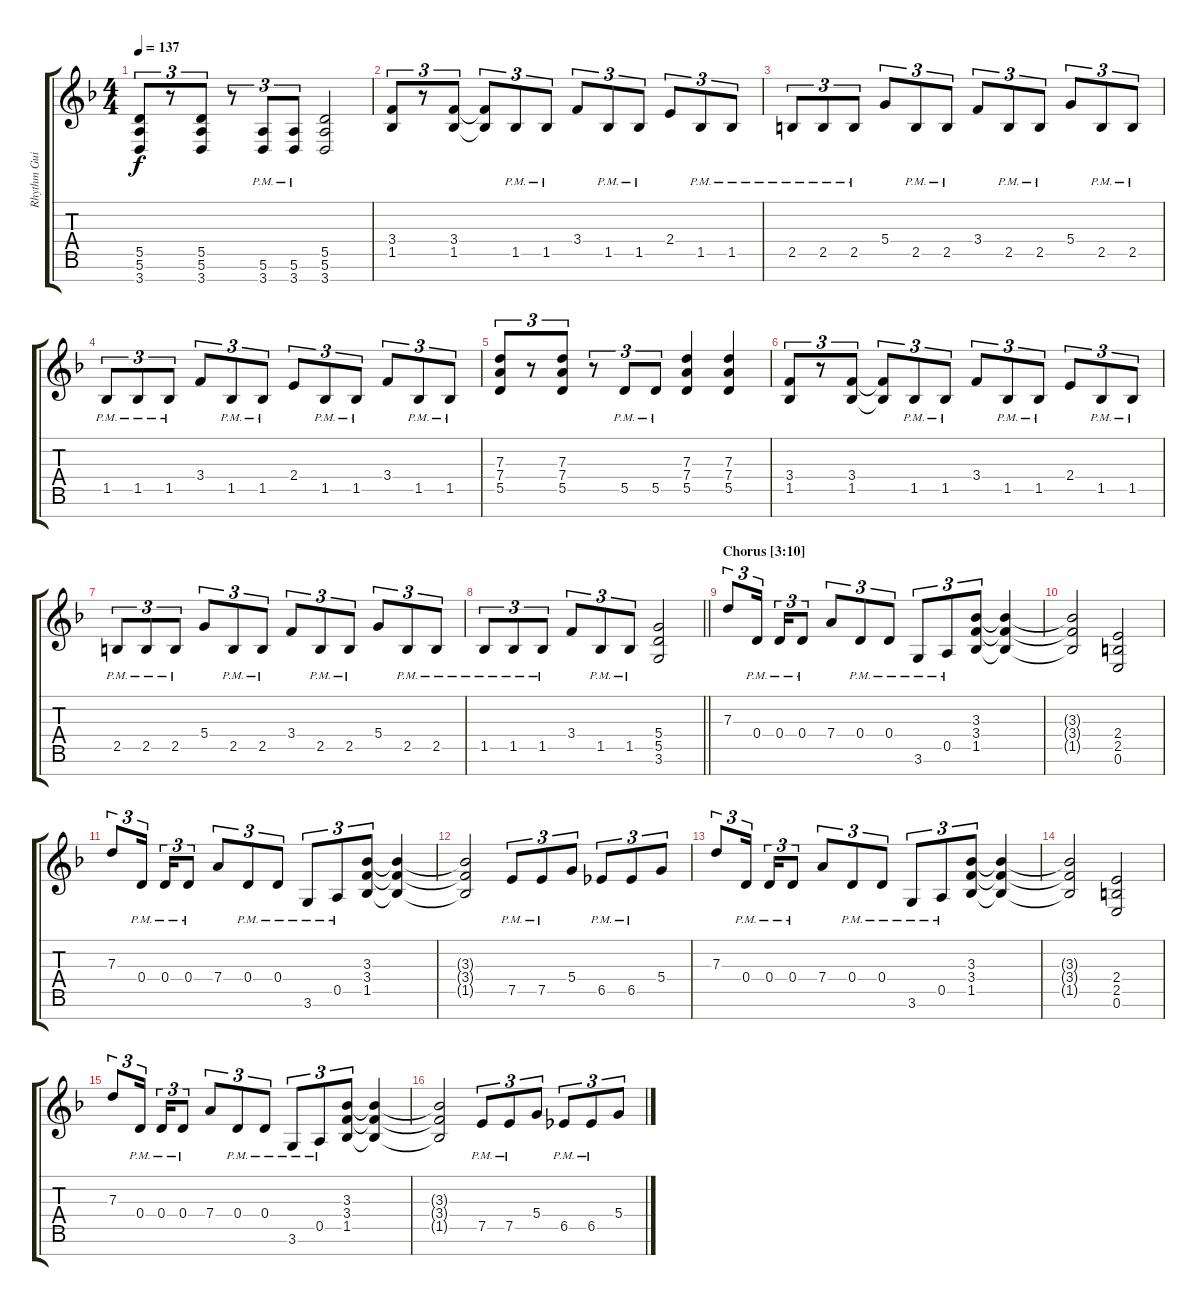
\track ("Rhythm Guitar" "Rhythm Gui") {instrument distortionguitar}
\staff {score tabs}
\tuning (E4 B3 G3 D3 A2 E2 B1) {hide}
\ts (4 4)
\tempo 137
\clef g2
\ks dminor
(5.5 5.6 3.7).8{tu (3 2) dy f} r.8{tu (3 2)} (5.5 5.6 3.7).8{tu (3 2)} r.8{tu (3 2)} (5.6{pm} 3.7{pm}).8{tu (3 2)} (5.6{pm} 3.7{pm}).8{tu (3 2)} (5.5 5.6 3.7).2 |
(3.4 1.5).8{tu (3 2)} r.8{tu (3 2)} (3.4 1.5).8{tu (3 2)} (3.4{t} 1.5{t}).8{tu (3 2)} 1.5{pm}.8{tu (3 2)} 1.5{pm}.8{tu (3 2)} 3.4.8{tu (3 2)} 1.5{pm}.8{tu (3 2)} 1.5{pm}.8{tu (3 2)} 2.4.8{tu (3 2)} 1.5{pm}.8{tu (3 2)} 1.5{pm}.8{tu (3 2)} |
2.5{pm}.8{tu (3 2)} 2.5{pm}.8{tu (3 2)} 2.5{pm}.8{tu (3 2)} 5.4.8{tu (3 2)} 2.5{pm}.8{tu (3 2)} 2.5{pm}.8{tu (3 2)} 3.4.8{tu (3 2)} 2.5{pm}.8{tu (3 2)} 2.5{pm}.8{tu (3 2)} 5.4.8{tu (3 2)} 2.5{pm}.8{tu (3 2)} 2.5{pm}.8{tu (3 2)} |
1.5{pm}.8{tu (3 2)} 1.5{pm}.8{tu (3 2)} 1.5{pm}.8{tu (3 2)} 3.4.8{tu (3 2)} 1.5{pm}.8{tu (3 2)} 1.5{pm}.8{tu (3 2)} 2.4.8{tu (3 2)} 1.5{pm}.8{tu (3 2)} 1.5{pm}.8{tu (3 2)} 3.4.8{tu (3 2)} 1.5{pm}.8{tu (3 2)} 1.5{pm}.8{tu (3 2)} |
(7.3 7.4 5.5).8{tu (3 2)} r.8{tu (3 2)} (7.3 7.4 5.5).8{tu (3 2)} r.8{tu (3 2)} 5.5{pm}.8{tu (3 2)} 5.5{pm}.8{tu (3 2)} (7.3 7.4 5.5).4 (7.3 7.4 5.5).4 |
(3.4 1.5).8{tu (3 2)} r.8{tu (3 2)} (3.4 1.5).8{tu (3 2)} (3.4{t} 1.5{t}).8{tu (3 2)} 1.5{pm}.8{tu (3 2)} 1.5{pm}.8{tu (3 2)} 3.4.8{tu (3 2)} 1.5{pm}.8{tu (3 2)} 1.5{pm}.8{tu (3 2)} 2.4.8{tu (3 2)} 1.5{pm}.8{tu (3 2)} 1.5{pm}.8{tu (3 2)} |
2.5{pm}.8{tu (3 2)} 2.5{pm}.8{tu (3 2)} 2.5{pm}.8{tu (3 2)} 5.4.8{tu (3 2)} 2.5{pm}.8{tu (3 2)} 2.5{pm}.8{tu (3 2)} 3.4.8{tu (3 2)} 2.5{pm}.8{tu (3 2)} 2.5{pm}.8{tu (3 2)} 5.4.8{tu (3 2)} 2.5{pm}.8{tu (3 2)} 2.5{pm}.8{tu (3 2)} |
\barLineRight lightlight
1.5{pm}.8{tu (3 2)} 1.5{pm}.8{tu (3 2)} 1.5{pm}.8{tu (3 2)} 3.4.8{tu (3 2)} 1.5{pm}.8{tu (3 2)} 1.5{pm}.8{tu (3 2)} (5.4 5.5 3.6).2 |
\section ("" "Chorus [3:10]")
7.3.8{tu (3 2)} 0.4{pm}.16{tu (3 2) beam splitsecondary} 0.4{pm}.16{tu (3 2)} 0.4{pm}.8{tu (3 2)} 7.4.8{tu (3 2)} 0.4{pm}.8{tu (3 2)} 0.4{pm}.8{tu (3 2)} 3.6{pm}.8{tu (3 2)} 0.5{pm}.8{tu (3 2)} (3.3 3.4 1.5).8{tu (3 2)} (3.3{t} 3.4{t} 1.5{t}).4 |
(3.3{t} 3.4{t} 1.5{t}).2 (2.4 2.5 0.6).2 |
7.3.8{tu (3 2)} 0.4{pm}.16{tu (3 2) beam splitsecondary} 0.4{pm}.16{tu (3 2)} 0.4{pm}.8{tu (3 2)} 7.4.8{tu (3 2)} 0.4{pm}.8{tu (3 2)} 0.4{pm}.8{tu (3 2)} 3.6{pm}.8{tu (3 2)} 0.5{pm}.8{tu (3 2)} (3.3 3.4 1.5).8{tu (3 2)} (3.3{t} 3.4{t} 1.5{t}).4 |
(3.3{t} 3.4{t} 1.5{t}).2 7.5{pm}.8{tu (3 2)} 7.5{pm}.8{tu (3 2)} 5.4.8{tu (3 2)} 6.5{pm}.8{tu (3 2)} 6.5{pm}.8{tu (3 2)} 5.4.8{tu (3 2)} |
7.3.8{tu (3 2)} 0.4{pm}.16{tu (3 2) beam splitsecondary} 0.4{pm}.16{tu (3 2)} 0.4{pm}.8{tu (3 2)} 7.4.8{tu (3 2)} 0.4{pm}.8{tu (3 2)} 0.4{pm}.8{tu (3 2)} 3.6{pm}.8{tu (3 2)} 0.5{pm}.8{tu (3 2)} (3.3 3.4 1.5).8{tu (3 2)} (3.3{t} 3.4{t} 1.5{t}).4 |
(3.3{t} 3.4{t} 1.5{t}).2 (2.4 2.5 0.6).2 |
7.3.8{tu (3 2)} 0.4{pm}.16{tu (3 2) beam splitsecondary} 0.4{pm}.16{tu (3 2)} 0.4{pm}.8{tu (3 2)} 7.4.8{tu (3 2)} 0.4{pm}.8{tu (3 2)} 0.4{pm}.8{tu (3 2)} 3.6{pm}.8{tu (3 2)} 0.5{pm}.8{tu (3 2)} (3.3 3.4 1.5).8{tu (3 2)} (3.3{t} 3.4{t} 1.5{t}).4 |
(3.3{t} 3.4{t} 1.5{t}).2 7.5{pm}.8{tu (3 2)} 7.5{pm}.8{tu (3 2)} 5.4.8{tu (3 2)} 6.5{pm}.8{tu (3 2)} 6.5{pm}.8{tu (3 2)} 5.4.8{tu (3 2)}
